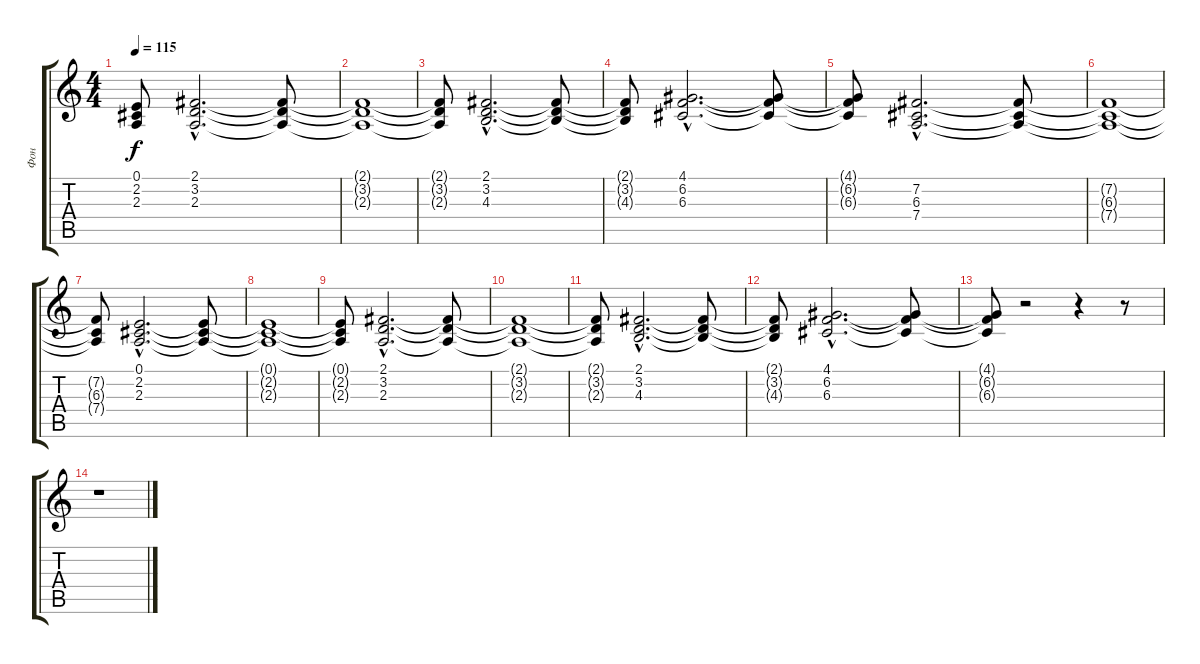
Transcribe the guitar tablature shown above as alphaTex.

\track ("Фон" "Фон") {instrument stringensemble1}
\staff {score tabs}
\tuning (E4 B3 G3 D3 A2 E2) {hide}
\ts (4 4)
\tempo 115
\clef g2
\ks c
(0.1{t} 2.2{t} 2.3{t}).8{dy f} (2.1{hac} 3.2{hac} 2.3{hac}).2{d} (2.1{t} 3.2{t} 2.3{t}).8 |
(2.1{t} 3.2{t} 2.3{t}).1 |
(2.1{t} 3.2{t} 2.3{t}).8 (2.1{hac} 3.2{hac} 4.3{hac}).2{d} (2.1{t} 3.2{t} 4.3{t}).8 |
(2.1{t} 3.2{t} 4.3{t}).8 (4.1{hac} 6.2{hac} 6.3{hac}).2{d} (4.1{t} 6.2{t} 6.3{t}).8 |
(4.1{t} 6.2{t} 6.3{t}).8 (7.2{hac} 6.3{hac} 7.4{hac}).2{d} (7.2{t} 6.3{t} 7.4{t}).8 |
(7.2{t} 6.3{t} 7.4{t}).1 |
(7.2{t} 6.3{t} 7.4{t}).8 (0.1{hac} 2.2{hac} 2.3{hac}).2{d} (0.1{t} 2.2{t} 2.3{t}).8 |
(0.1{t} 2.2{t} 2.3{t}).1 |
(0.1{t} 2.2{t} 2.3{t}).8 (2.1{hac} 3.2{hac} 2.3{hac}).2{d} (2.1{t} 3.2{t} 2.3{t}).8 |
(2.1{t} 3.2{t} 2.3{t}).1 |
(2.1{t} 3.2{t} 2.3{t}).8 (2.1{hac} 3.2{hac} 4.3{hac}).2{d} (2.1{t} 3.2{t} 4.3{t}).8 |
(2.1{t} 3.2{t} 4.3{t}).8 (4.1{hac} 6.2{hac} 6.3{hac}).2{d} (4.1{t} 6.2{t} 6.3{t}).8 |
(4.1{t} 6.2{t} 6.3{t}).8 r.2 r.4 r.8 |
r.1
